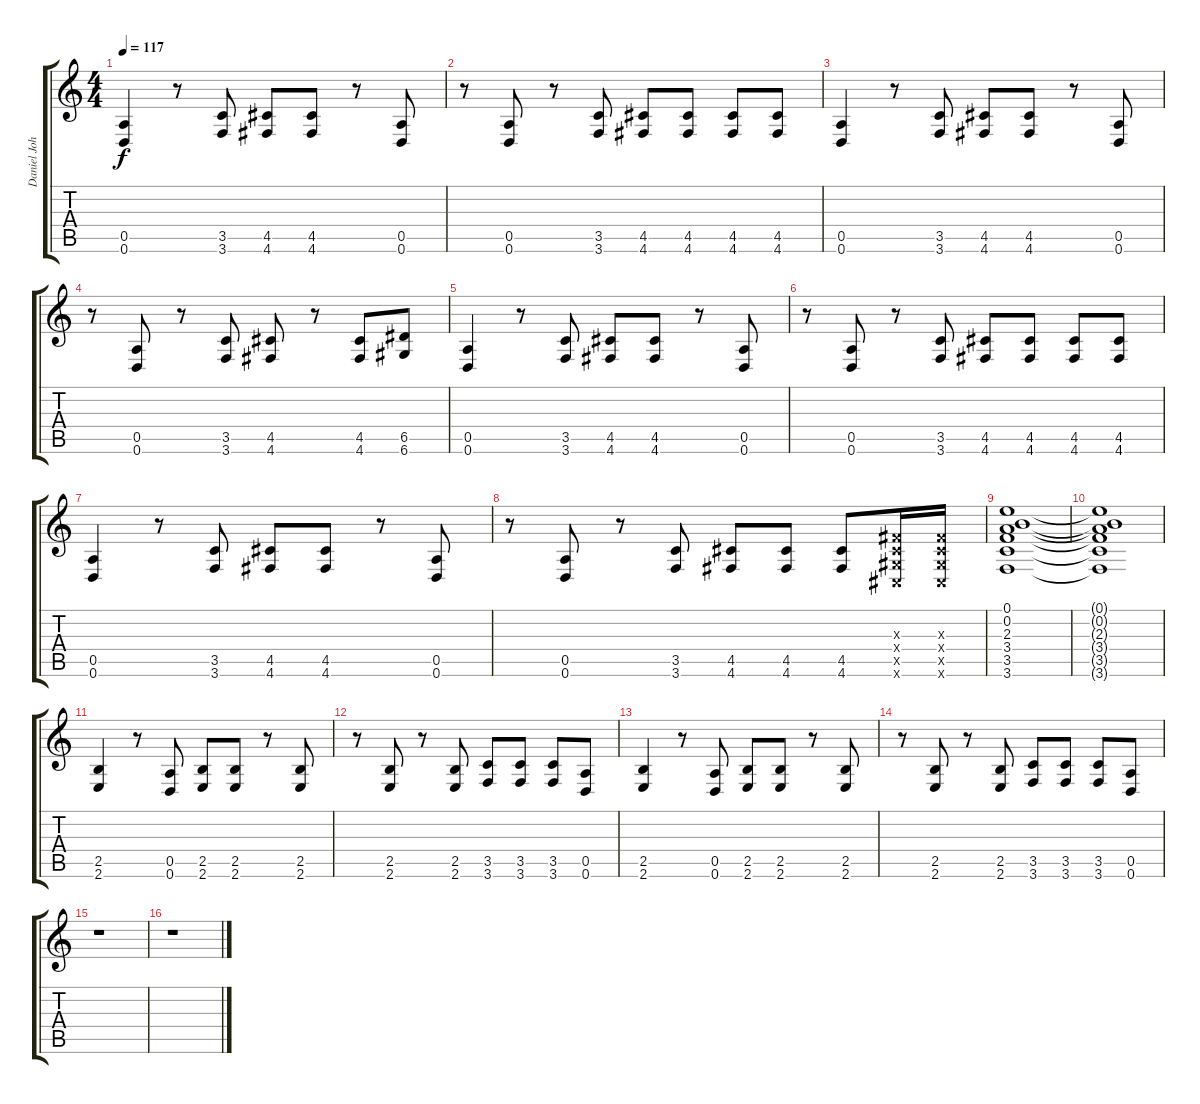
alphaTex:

\track ("Daniel Johns" "Daniel Joh") {instrument distortionguitar}
\staff {score tabs}
\tuning (E4 B3 G3 D3 A2 D2) {hide}
\ts (4 4)
\tempo 117
\clef g2
\ks c
(0.5 0.6).4{dy f} r.8 (3.5 3.6).8 (4.5 4.6).8 (4.5 4.6).8 r.8 (0.5 0.6).8 |
r.8 (0.5 0.6).8 r.8 (3.5 3.6).8 (4.5 4.6).8 (4.5 4.6).8 (4.5 4.6).8 (4.5 4.6).8 |
(0.5 0.6).4 r.8 (3.5 3.6).8 (4.5 4.6).8 (4.5 4.6).8 r.8 (0.5 0.6).8 |
r.8 (0.5 0.6).8 r.8 (3.5 3.6).8 (4.5 4.6).8 r.8 (4.5 4.6).8 (6.5 6.6).8 |
(0.5 0.6).4 r.8 (3.5 3.6).8 (4.5 4.6).8 (4.5 4.6).8 r.8 (0.5 0.6).8 |
r.8 (0.5 0.6).8 r.8 (3.5 3.6).8 (4.5 4.6).8 (4.5 4.6).8 (4.5 4.6).8 (4.5 4.6).8 |
(0.5 0.6).4 r.8 (3.5 3.6).8 (4.5 4.6).8 (4.5 4.6).8 r.8 (0.5 0.6).8 |
r.8 (0.5 0.6).8 r.8 (3.5 3.6).8 (4.5 4.6).8 (4.5 4.6).8 (4.5 4.6).8 (-1.3{x} -1.4{x} -1.5{x} -1.6{x}).16 (-1.3{x} -1.4{x} -1.5{x} -1.6{x}).16 |
(0.1 0.2 2.3 3.4 3.5 3.6).1 |
(0.1{t} 0.2{t} 2.3{t} 3.4{t} 3.5{t} 3.6{t}).1 |
(2.5 2.6).4 r.8 (0.5 0.6).8 (2.5 2.6).8 (2.5 2.6).8 r.8 (2.5 2.6).8 |
r.8 (2.5 2.6).8 r.8 (2.5 2.6).8 (3.5 3.6).8 (3.5 3.6).8 (3.5 3.6).8 (0.5 0.6).8 |
(2.5 2.6).4 r.8 (0.5 0.6).8 (2.5 2.6).8 (2.5 2.6).8 r.8 (2.5 2.6).8 |
r.8 (2.5 2.6).8 r.8 (2.5 2.6).8 (3.5 3.6).8 (3.5 3.6).8 (3.5 3.6).8 (0.5 0.6).8 |
r.1 |
r.1
